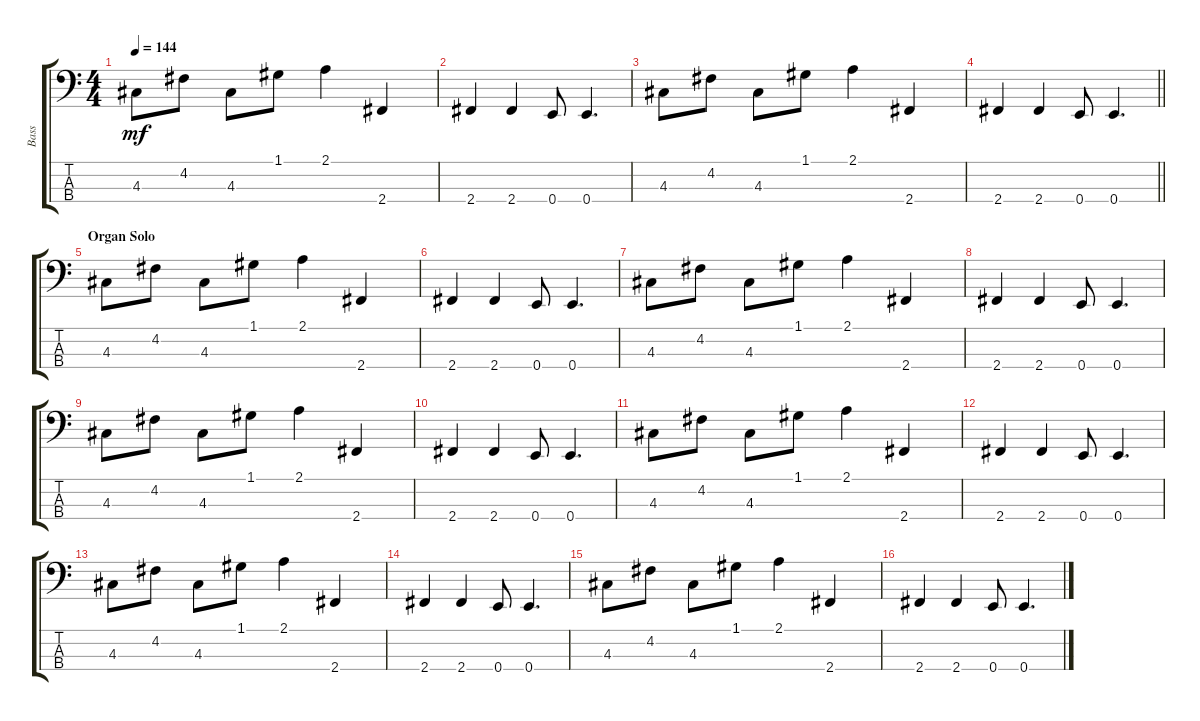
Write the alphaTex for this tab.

\track ("Bass" "Bass") {instrument electricbassfinger}
\staff {score tabs}
\tuning (G2 D2 A1 E1) {hide}
\ts (4 4)
\tempo 144
\clef f4
\ks c
4.3.8{dy mf} 4.2.8 4.3.8 1.1.8 2.1.4 2.4.4 |
2.4.4 2.4.4 0.4.8 0.4.4{d} |
4.3.8 4.2.8 4.3.8 1.1.8 2.1.4 2.4.4 |
\barLineRight lightlight
2.4.4 2.4.4 0.4.8 0.4.4{d} |
\section ("" "Organ Solo")
4.3.8 4.2.8 4.3.8 1.1.8 2.1.4 2.4.4 |
2.4.4 2.4.4 0.4.8 0.4.4{d} |
4.3.8 4.2.8 4.3.8 1.1.8 2.1.4 2.4.4 |
2.4.4 2.4.4 0.4.8 0.4.4{d} |
4.3.8 4.2.8 4.3.8 1.1.8 2.1.4 2.4.4 |
2.4.4 2.4.4 0.4.8 0.4.4{d} |
4.3.8 4.2.8 4.3.8 1.1.8 2.1.4 2.4.4 |
2.4.4 2.4.4 0.4.8 0.4.4{d} |
4.3.8 4.2.8 4.3.8 1.1.8 2.1.4 2.4.4 |
2.4.4 2.4.4 0.4.8 0.4.4{d} |
4.3.8 4.2.8 4.3.8 1.1.8 2.1.4 2.4.4 |
2.4.4 2.4.4 0.4.8 0.4.4{d}
